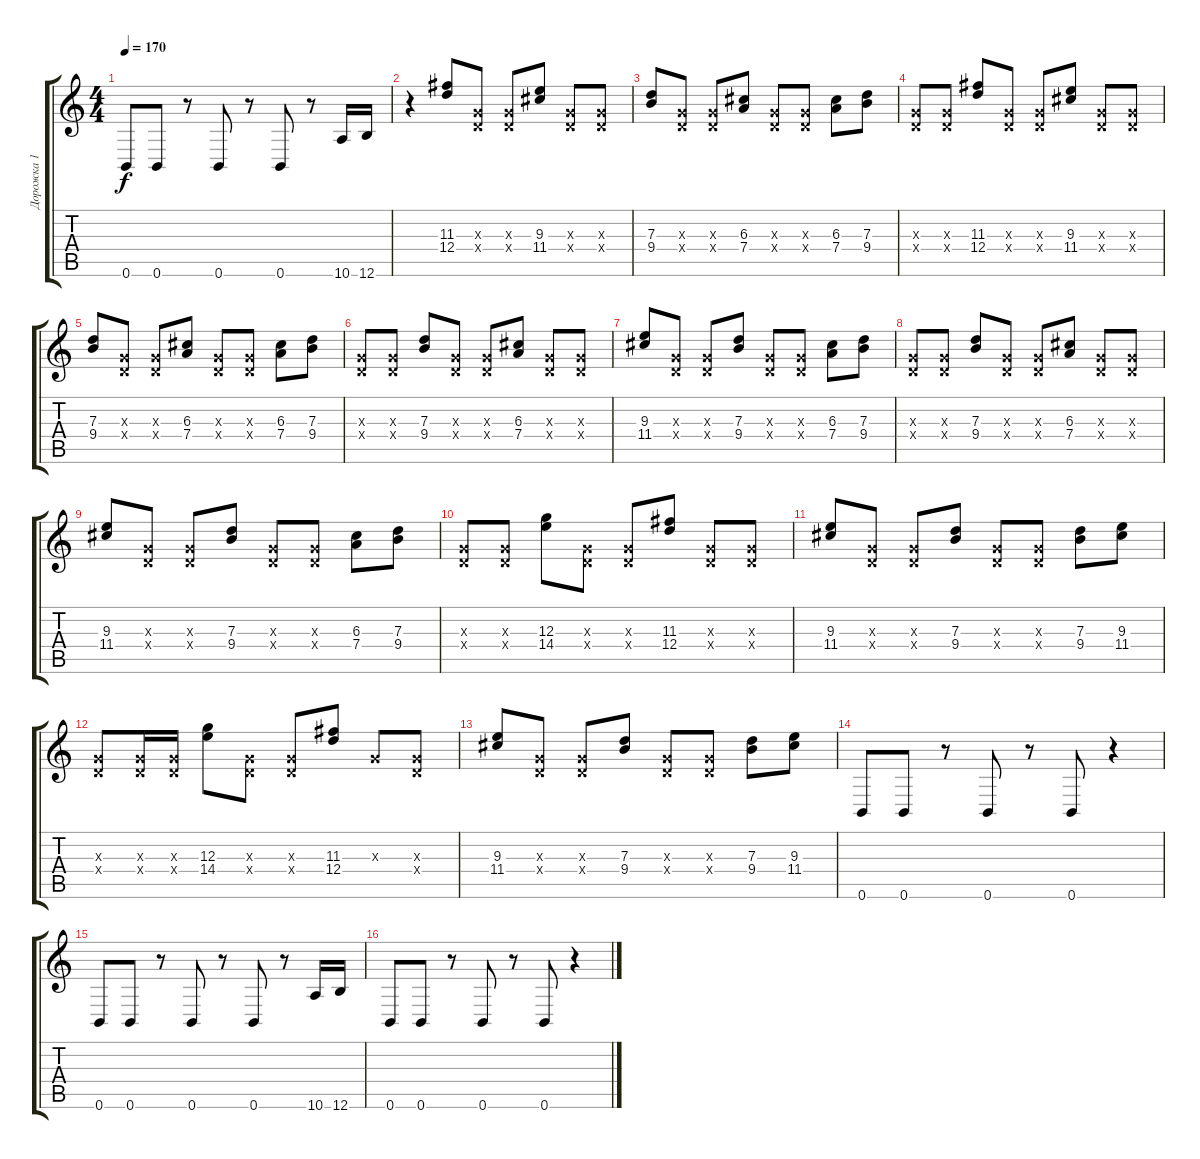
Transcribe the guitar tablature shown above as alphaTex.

\track ("Дорожка 1" "Дорожка 1") {instrument distortionguitar}
\staff {score tabs}
\tuning (E4 B3 G3 D3 A2 B1) {hide}
\ts (4 4)
\tempo 170
\clef g2
\ks c
0.6.8{dy f} 0.6.8 r.8 0.6.8 r.8 0.6.8 r.8 10.6.16 12.6.16 |
r.4 (11.3 12.4).8 (0.3{x} 0.4{x}).8 (0.3{x} 0.4{x}).8 (9.3 11.4).8 (0.3{x} 0.4{x}).8 (0.3{x} 0.4{x}).8 |
(7.3 9.4).8 (0.3{x} 0.4{x}).8 (0.3{x} 0.4{x}).8 (6.3 7.4).8 (0.3{x} 0.4{x}).8 (0.3{x} 0.4{x}).8 (6.3 7.4).8 (7.3 9.4).8 |
(0.3{x} 0.4{x}).8 (0.3{x} 0.4{x}).8 (11.3 12.4).8 (0.3{x} 0.4{x}).8 (0.3{x} 0.4{x}).8 (9.3 11.4).8 (0.3{x} 0.4{x}).8 (0.3{x} 0.4{x}).8 |
(7.3 9.4).8 (0.3{x} 0.4{x}).8 (0.3{x} 0.4{x}).8 (6.3 7.4).8 (0.3{x} 0.4{x}).8 (0.3{x} 0.4{x}).8 (6.3 7.4).8 (7.3 9.4).8 |
(0.3{x} 0.4{x}).8 (0.3{x} 0.4{x}).8 (7.3 9.4).8 (0.3{x} 0.4{x}).8 (0.3{x} 0.4{x}).8 (6.3 7.4).8 (0.3{x} 0.4{x}).8 (0.3{x} 0.4{x}).8 |
(9.3 11.4).8 (0.3{x} 0.4{x}).8 (0.3{x} 0.4{x}).8 (7.3 9.4).8 (0.3{x} 0.4{x}).8 (0.3{x} 0.4{x}).8 (6.3 7.4).8 (7.3 9.4).8 |
(0.3{x} 0.4{x}).8 (0.3{x} 0.4{x}).8 (7.3 9.4).8 (0.3{x} 0.4{x}).8 (0.3{x} 0.4{x}).8 (6.3 7.4).8 (0.3{x} 0.4{x}).8 (0.3{x} 0.4{x}).8 |
(9.3 11.4).8 (0.3{x} 0.4{x}).8 (0.3{x} 0.4{x}).8 (7.3 9.4).8 (0.3{x} 0.4{x}).8 (0.3{x} 0.4{x}).8 (6.3 7.4).8 (7.3 9.4).8 |
(0.3{x} 0.4{x}).8 (0.3{x} 0.4{x}).8 (12.3 14.4).8 (0.3{x} 0.4{x}).8 (0.3{x} 0.4{x}).8 (11.3 12.4).8 (0.3{x} 0.4{x}).8 (0.3{x} 0.4{x}).8 |
(9.3 11.4).8 (0.3{x} 0.4{x}).8 (0.3{x} 0.4{x}).8 (7.3 9.4).8 (0.3{x} 0.4{x}).8 (0.3{x} 0.4{x}).8 (7.3 9.4).8 (9.3 11.4).8 |
(0.3{x} 0.4{x}).8 (0.3{x} 0.4{x}).16 (0.3{x} 0.4{x}).16 (12.3 14.4).8 (0.3{x} 0.4{x}).8 (0.3{x} 0.4{x}).8 (11.3 12.4).8 0.3{x}.8 (0.3{x} 0.4{x}).8 |
(9.3 11.4).8 (0.3{x} 0.4{x}).8 (0.3{x} 0.4{x}).8 (7.3 9.4).8 (0.3{x} 0.4{x}).8 (0.3{x} 0.4{x}).8 (7.3 9.4).8 (9.3 11.4).8 |
0.6.8 0.6.8 r.8 0.6.8 r.8 0.6.8 r.4 |
0.6.8 0.6.8 r.8 0.6.8 r.8 0.6.8 r.8 10.6.16 12.6.16 |
0.6.8 0.6.8 r.8 0.6.8 r.8 0.6.8 r.4
